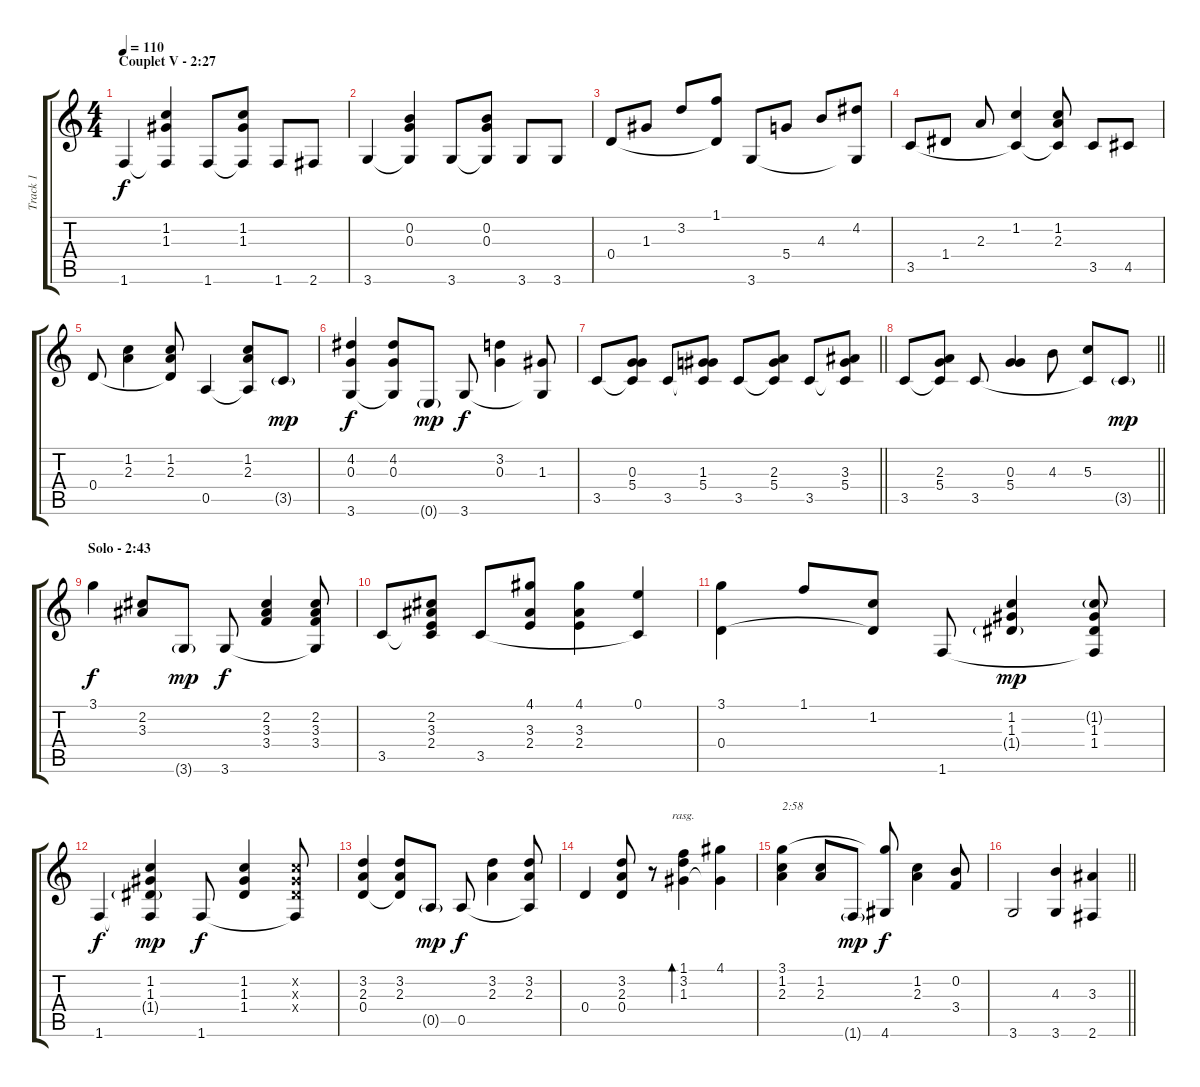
\track ("Track 1" "Track 1") {instrument acousticguitarnylon}
\staff {score tabs}
\tuning (E4 B3 G3 D3 A2 E2) {hide}
\ts (4 4)
\section ("" "Couplet V - 2:27")
\tempo 110
\clef g2
\ks c
1.6.4{dy f} (1.2 1.3 1.6{t}).4 1.6.8 (1.2 1.3 1.6{t}).8 1.6.8 2.6.8 |
3.6.4 (0.2 0.3 3.6{t}).4 3.6.8 (0.2 0.3 3.6{t}).8 3.6.8 3.6.8 |
0.4.8 1.3.8 3.2.8 (1.1 0.4{t}).8 3.6.8 5.4.8 4.3.8 (4.2 3.6{t}).8 |
3.5.8 1.4.8 2.3.8 (1.2 3.5{t}).4 (1.2 2.3 3.5{t}).8 3.5.8 4.5.8 |
0.4.8 (1.2 2.3).4 (1.2 2.3 0.4{t}).8 0.5.4 (1.2 2.3 0.5{t}).8 3.5{g}.8{dy mp} |
(4.2 0.3 3.6).4{dy f} (4.2 0.3 3.6{t}).8 0.6{g}.8{dy mp} 3.6.8{dy f} (3.2 0.3).4 (1.3 3.6{t}).8 |
\barLineRight lightlight
3.5.8 (0.3 5.4 3.5{t}).8 3.5.8 (1.3 5.4 3.5{t}).8 3.5.8 (2.3 5.4 3.5{t}).8 3.5.8 (3.3 5.4 3.5{t}).8 |
\section ("" "")
\barLineRight lightlight
3.5.8 (2.3 5.4 3.5{t}).8 3.5.8 (0.3 5.4).4 4.3.8 (5.3 3.5{t}).8 3.5{g}.8{dy mp} |
\section ("" "Solo - 2:43")
3.1.4{dy f} (2.2 3.3).8 3.6{g}.8{dy mp} 3.6.8{dy f} (2.2 3.3 3.4).4 (2.2 3.3 3.4 3.6{t}).8 |
3.5.8 (2.2 3.3 2.4 3.5{t}).8 3.5.8 (4.1 3.3 2.4).8 (4.1 3.3 2.4).4 (0.1 3.5{t}).4 |
(3.1 0.4).4 1.1.8 (1.2 0.4{t}).8 1.6.8 (1.2 1.3 1.4{g}).4{dy mp} (1.2{g} 1.3 1.4 1.6{t}).8 |
1.6.4{dy f} (1.2 1.3 1.4{g} 1.6{t}).4{dy mp} 1.6.8{dy f} (1.2 1.3 1.4).4 (1.2{x} 1.3{x} 1.4{x} 1.6{t}).8 |
(3.2 2.3 0.4).4 (3.2 2.3 0.4{t}).8 0.5{g}.8{dy mp} 0.5.8{dy f} (3.2 2.3).4 (3.2 2.3 0.5{t}).8 |
0.4.4 (3.2 2.3 0.4).8 r.8 (1.1 3.2 1.3).4{bd 240 rasg ii} (4.1 1.3{t}).4 |
(3.1 1.2 2.3).4{txt "2:58"} (1.2 2.3).8 1.6{g}.8{dy mp} (3.1{t} 4.6).8{dy f} (1.2 2.3).4 (0.2 3.4).8 |
\barLineRight lightlight
3.6.2 (4.3 3.6).4 (3.3 2.6).4
